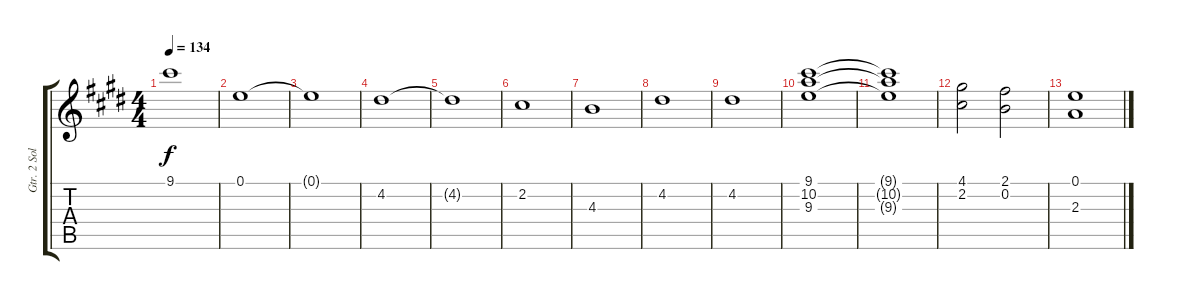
\track ("Gtr. 2 Solo" "Gtr. 2 Sol") {instrument electricguitarclean}
\staff {score tabs}
\tuning (E4 B3 G3 D3 A2 E2) {hide}
\ts (4 4)
\tempo 134
\clef g2
\ks c#minor
9.1{t}.1{dy f} |
0.1.1 |
0.1{t}.1 |
4.2.1 |
4.2{t}.1 |
2.2.1 |
4.3.1 |
4.2.1 |
4.2.1 |
(9.1 10.2 9.3).1 |
(9.1{t} 10.2{t} 9.3{t}).1 |
(4.1 2.2).2 (2.1 0.2).2 |
(0.1 2.3).1
